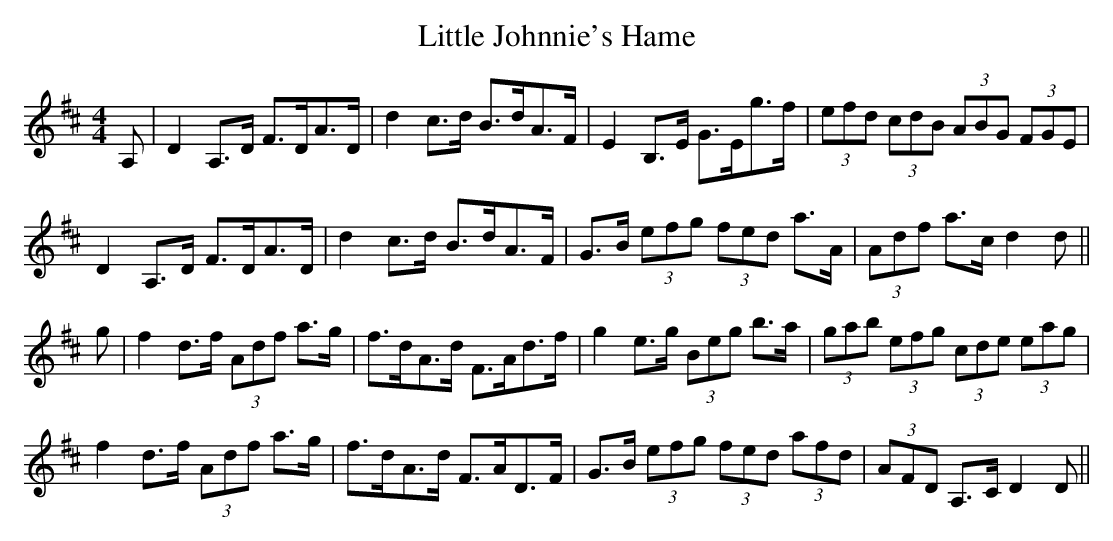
X:1
T: Little Johnnie's Hame
M: 4/4
L: 1/8
K: Dmaj
A,|D2 A,>D F>DA>D|d2 c>d B>dA>F|E2 B,>E G>Eg>f|(3efd (3cdB (3ABG (3 FGE|
D2 A,>D F>DA>D|d2 c>d B>dA>F|G>B (3efg (3fed a>A|(3Adf a>c d2 d||
g|f2 d>f (3Adf a>g|f>dA>d F>Ad>f|g2 e>g (3Beg b>a|(3gab (3efg (3cde (3eag|
f2 d>f (3Adf a>g|f>dA>d F>AD>F|G>B (3efg (3fed (3afd|(3AFD A,>C D2 D||
